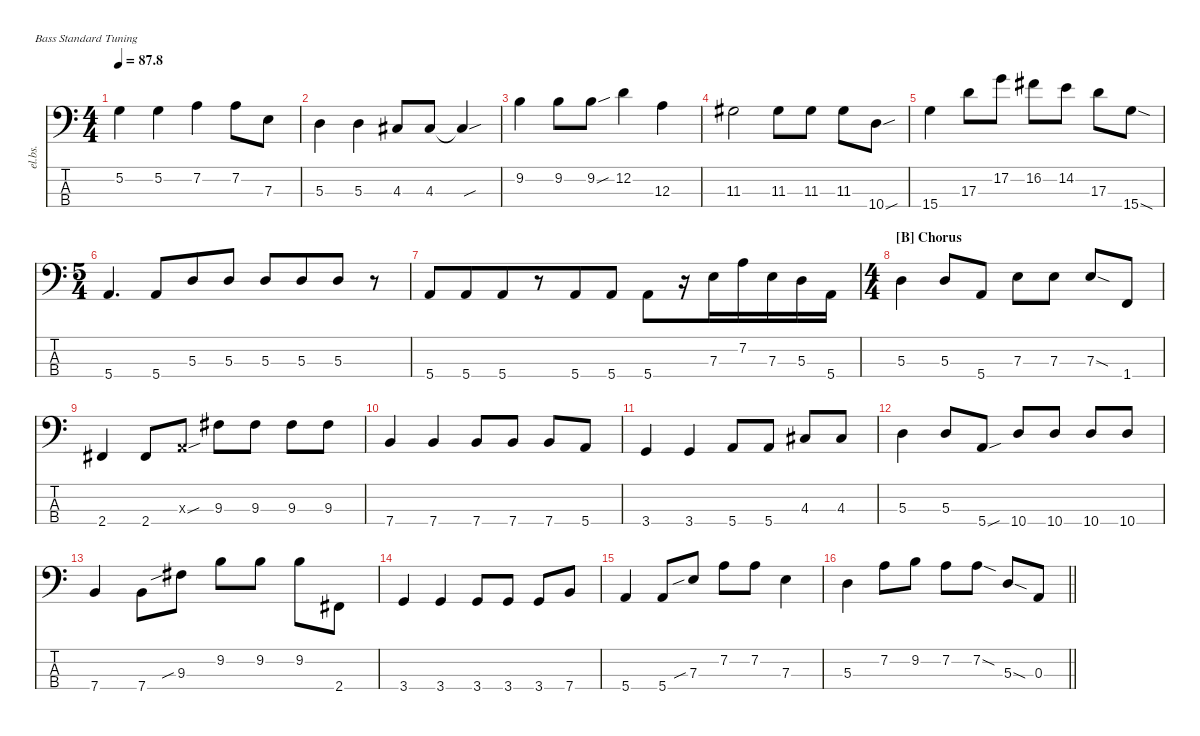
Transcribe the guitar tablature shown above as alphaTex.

\defaultSystemsLayout 4
\hideDynamics
\bracketExtendMode nobrackets
\track ("Electric Bass" "el.bs.") {mute instrument electricbassfinger}
\staff {score tabs}
\tuning (G2 D2 A1 E1)
\ts (4 4)
\tempo
87.8
\accidentals auto
\clef f4
\ottava regular
\simile none
\ks c
5.2.4{dy mf beam Down} 5.2.4{beam Down} 7.2.4{beam Down} 7.2.8{beam Down} 7.3.8{beam Down} |
5.3.4{beam Down} 5.3.4{beam Down} 4.3{acc #}.8{beam Up} 4.3{acc #}.8{beam Up} 4.3{sou t acc #}.4{beam Up} |
9.2.4{beam Down} 9.2.8{beam Down} 9.2{sou}.8{beam Down} 12.2.4{beam Down} 12.3.4{beam Down} |
11.3{acc #}.2{beam Down} 11.3{acc #}.8{beam Down} 11.3{acc #}.8{beam Down} 11.3{acc #}.8{beam Down} 10.4{sou}.8{beam Down} |
15.4.4{beam Down} 17.3.8{beam Down} 17.2.8{beam Down} 16.2{acc #}.8{beam Down} 14.2.8{beam Down} 17.3.8{beam Down} 15.4{sod}.8{beam Down} |
\ts (5 4)
\beaming (8 6 4)
5.4.4{d beam Up} 5.4.8{beam Up} 5.3.8{beam Up} 5.3.8{beam Up} 5.3.8{beam Up} 5.3.8{beam Up} 5.3.8{beam Up} r.8{beam Down} |
5.4.8{beam Up} 5.4.8{beam Up} 5.4.8{beam Up} r.8{beam Up} 5.4.8{beam Up} 5.4.8{beam Up} 5.4.8{beam Down} r.16{beam Down} 7.3.16{beam Down} 7.2.16{beam Down} 7.3.16{beam Down} 5.3.16{beam Down} 5.4.16{beam Down} |
\ts (4 4)
\beaming (8 2 2 2 2)
\section ("B" "Chorus")
5.3.4{beam Down} 5.3.8{beam Up} 5.4.8{beam Up} 7.3.8{beam Down} 7.3.8{beam Down} 7.3{sod}.8{beam Up} 1.4.8{beam Up} |
2.4{acc #}.4{beam Up} 2.4{acc #}.8{beam Up} 0.3{sou x}.8{beam Up} 9.3{acc #}.8{beam Down} 9.3{acc #}.8{beam Down} 9.3{acc #}.8{beam Down} 9.3{acc #}.8{beam Down} |
7.4.4{beam Up} 7.4.4{beam Up} 7.4.8{beam Up} 7.4.8{beam Up} 7.4.8{beam Up} 5.4.8{beam Up} |
3.4.4{beam Up} 3.4.4{beam Up} 5.4.8{beam Up} 5.4.8{beam Up} 4.3{acc #}.8{beam Up} 4.3{acc #}.8{beam Up} |
5.3.4{beam Down} 5.3.8{beam Up} 5.4{sou}.8{beam Up} 10.4.8{beam Up} 10.4.8{beam Up} 10.4.8{beam Up} 10.4.8{beam Up} |
7.4.4{beam Up} 7.4.8{beam Down} 9.3{sib acc #}.8{beam Down} 9.2.8{beam Down} 9.2.8{beam Down} 9.2.8{beam Down} 2.4{acc #}.8{beam Down} |
3.4.4{beam Up} 3.4.4{beam Up} 3.4.8{beam Up} 3.4.8{beam Up} 3.4.8{beam Up} 7.4.8{beam Up} |
5.4.4{beam Up} 5.4.8{beam Up} 7.3{sib}.8{beam Up} 7.2.8{beam Down} 7.2.8{beam Down} 7.3.4{beam Down} |
\barLineRight lightlight
5.3.4{beam Down} 7.2.8{beam Down} 9.2.8{beam Down} 7.2.8{beam Down} 7.2{sod}.8{beam Down} 5.3{sod}.8{beam Up} 0.3.8{beam Up}
